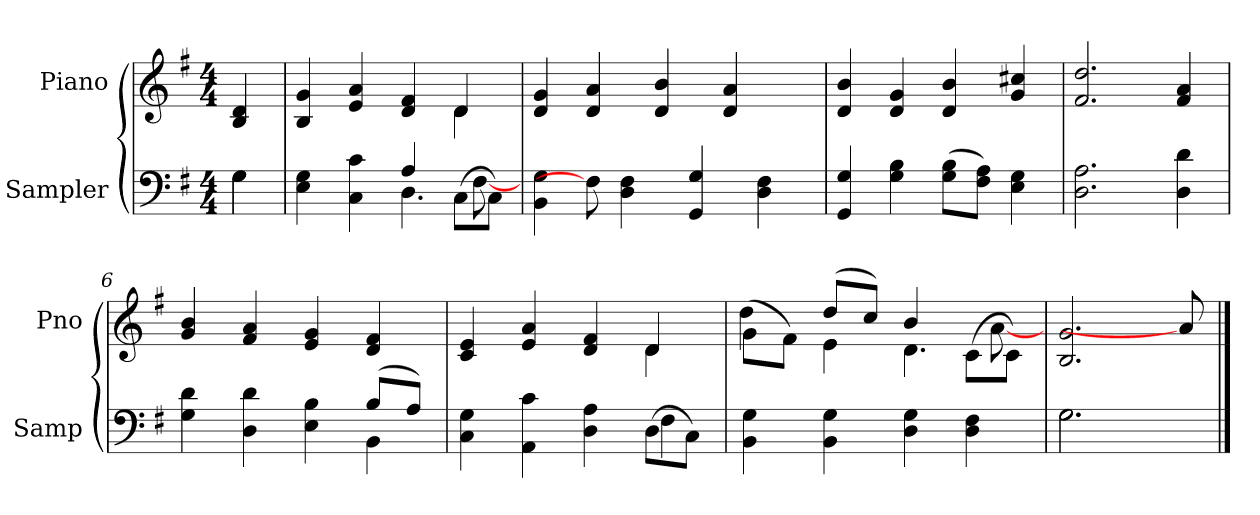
**kern	**kern
*part2	*part1
*staff2	*staff1
*I"Sampler	*I"Piano
*I'Samp	*I'Pno
*clefF4	*clefG2
*k[f#]	*k[f#]
*G:	*G:
*M4/4	*M4/4
=1	=1
*^	*
4G\	4G	4B 4d
=2	=2	=2
*	*	*^
4E 4G	2ryy	4B 4g	2.ryy
4C 4c	.	4e 4a	.
4A/	4.D	4d 4f#	.
(8C\L	.	4d/	4d
8C\J)	[8F#	.	.
*v	*v	*	*
*	*v	*v
=3	=3
4BB 4G	4d 4g
8F#]	4d 4a
4D 4F#	.
.	4d 4b
4GG 4G	.
.	4d 4a
4D 4F#	.
.	8ryy
=4	=4
4GG 4G	4d 4b
4G 4B	4d 4g
(8G\ 8B\L	4d 4b
8F#\ 8A\J)	.
4E 4G	4g 4cc#X
=5	=5
2.D 2.A	2.f# 2.dd
4D 4d	4f# 4a
=6	=6
*^	*
4G 4d	2.ryy	4g 4b
4D 4d	.	4f# 4a
4E 4B	.	4e 4g
(8B/L	4BB	4d 4f#
8A/J)	.	.
=7	=7	=7
*	*	*^
4C 4G	2.ryy	4c 4e	2.ryy
4AA 4c	.	4e 4a	.
4D 4A	.	4d 4f#	.
(8D\L	4F#	4d/	4d
8C\J)	.	.	.
*v	*v	*	*
=8	=8	=8
4BB 4G	(8g\L	4dd
.	8f#\J)	.
4BB 4G	(8dd/L	4e
.	8cc/J)	.
4D 4G	4b/	4.d
4D 4F#	(8c\L	.
.	8c\J)	[8a
*	*v	*v
=9	=9
*^	*
2.G\	2.G	2.B 2.g
8ryy	8ryy	8a]
*v	*v	*
==	==
*-	*-
